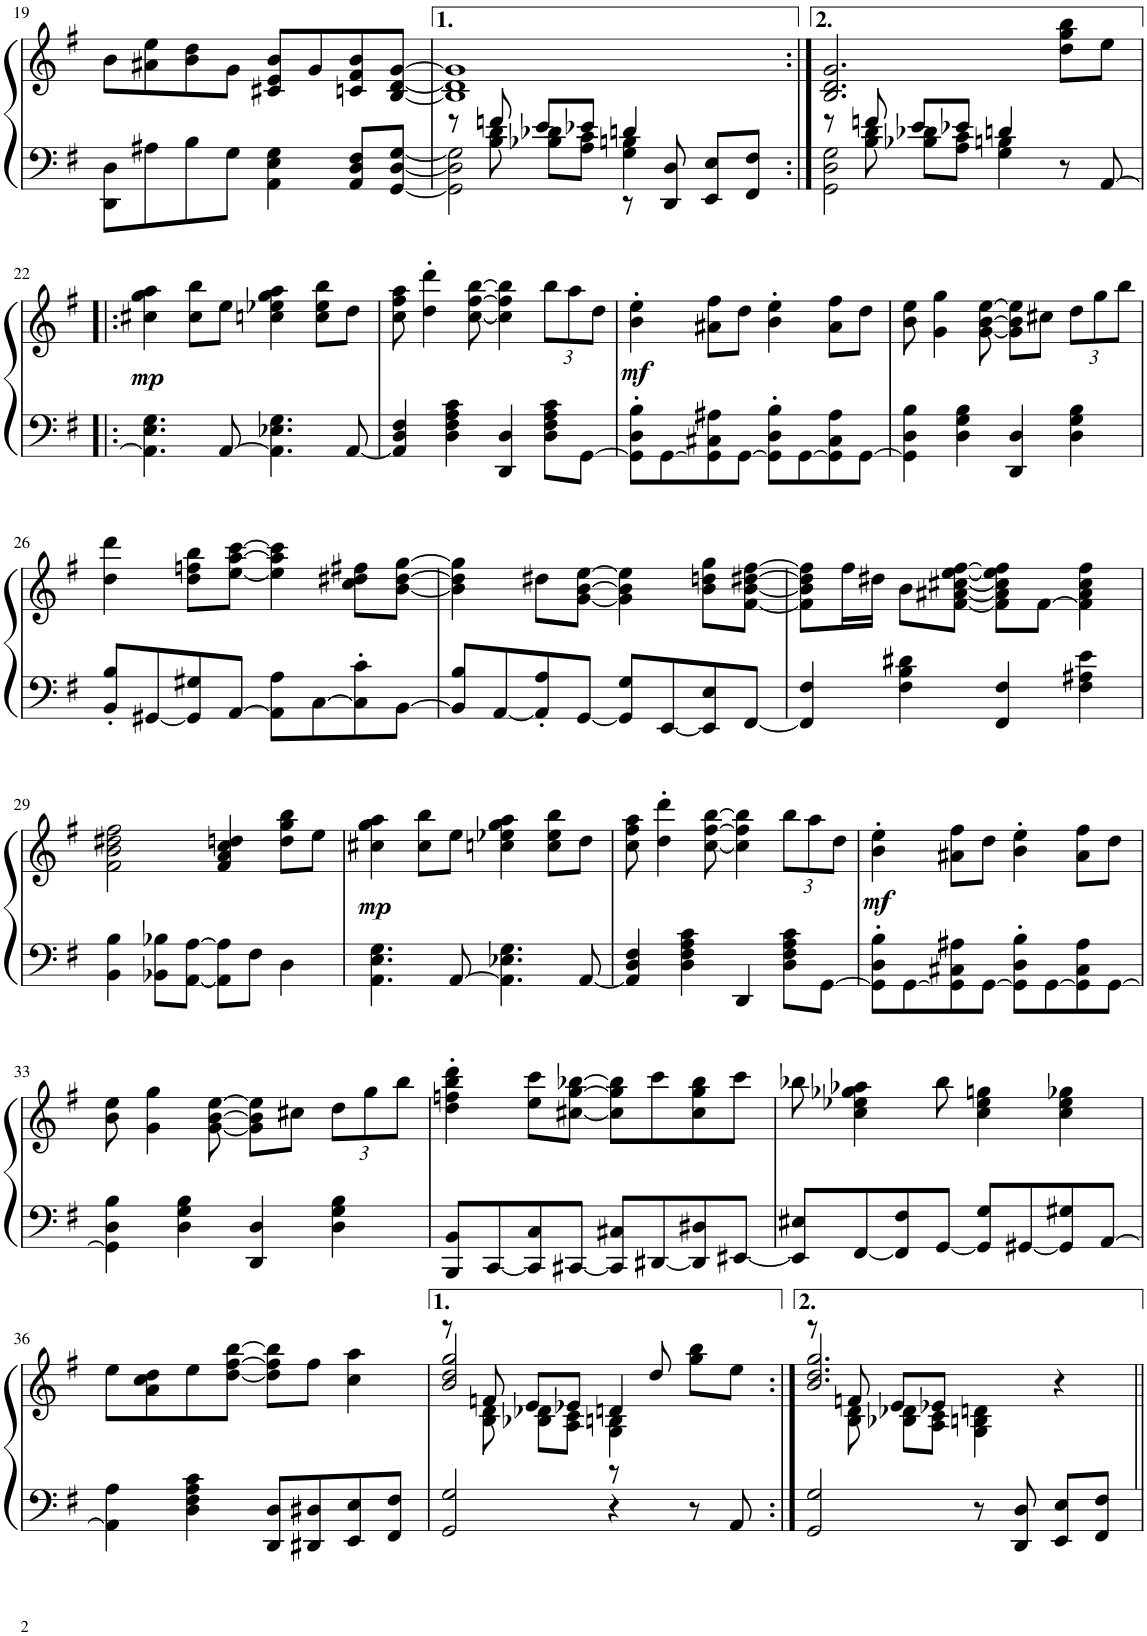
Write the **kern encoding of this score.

**kern	**kern	**dynam
*part1	*part1	*part1
*staff2	*staff1	*staff1/2
*I"Piano	*	*
*I'Pno.	*	*
!!LO:PB:g=z
*clefF4	*clefG2	*
*k[f#]	*k[f#]	*
*G:	*G:	*
*M4/4	*M4/4	*
*met(c)	*met(c)	*
=19	=19	=19
8DD\ 8D\L	8b\L	.
8A#X\	8a#X\ 8ee\	.
8B\	8b\ 8dd\	.
8G\J	8g\J	.
4AA\ 4E\ 4G\	8c#X/ 8e/ 8b/L	.
.	8g/	.
8AA/ 8D/ 8F#/L	8cn/ 8f#/ 8b/	.
[8GG/ [8D/ [8G/J	[8B/ [8d/ [8g/J	.
=20	=20	=20
*^	*^	*
*	*^	*	*	*
8r	8ryy	2GG\] 2D\] 2G\]	1B] 1d] 1g]	2..ryy	.
8fn/	8B\ 8d\	.	.	.	.
8e/L	8B-X\ 8d-X\L	.	.	.	.
8e-X/J	8A\ 8c\J	.	.	.	.
4dn/	4G\ 4Bn\	8r	.	.	.
.	.	8DD/ 8D/	.	.	.
8EE/ 8E/L	4ryy	8ryy	.	.	.
8FF#/ 8F#/J	.	[8GG [8D [8G	.	8B [8d [8g	.
*	*	*	*v	*v	*
=21:|!	=21:|!	=21:|!	=21:|!	=21:|!
8r	8ryy	2GG\] 2D\] 2G\]	2.B/ 2.d/] 2.g/]	.
8fn/	8B\ 8d\	.	.	.
8e/L	8B-X\ 8d-X\L	.	.	.
8e-X/J	8A\ 8c\J	.	.	.
4dn/	4G\ 4Bn\	2ryy	.	.
8r	4ryy	.	8dd\ 8gg\ 8bb\L	.
[8AA/	.	.	8ee\J	.
*v	*v	*v	*	*
!!LO:LB:g=z
=22!|:	=22!|:	=22!|:
!	!	!LO:DY:b
4.AA\] 4.E\ 4.G\	4cc#X\ 4gg\ 4aa\	mp
.	8cc#\ 8bb\L	.
[8AA/	8ee\J	.
4.AA\] 4.E-X\ 4.G\	4ccn\ 4ee-X\ 4gg\ 4aa\	.
.	8cc\ 8ee-\ 8bb\L	.
[8AA/	8dd\J	.
=23	=23	=23
4AA/] 4D/ 4F#/	8cc\ 8ff#\ 8aa\	.
.	4dd\' 4ddd\'	.
4D\'> 4F#\'> 4A\'> 4c\'>	.	.
.	[8cc\ [8ff#\ [8bb\	.
4DD/ 4D/	4cc\] 4ff#\] 4bb\]	.
*	*Xbrackettup	*
8D\' 8F#\' 8A\' 8c\'L	12bb\L	.
.	12aa\	.
[8GG\J	.	.
.	12dd\J	.
=24	=24	=24
!	!	!LO:DY:b
8GG\]' 8D\' 8B\'L	4b\' 4ee\'	mf
[8GG\	.	.
8GG\] 8C#X\ 8A#X\	8a#X\ 8ff#\L	.
[8GG\J	8dd\J	.
8GG\]' 8D\' 8B\'L	4b\' 4ee\'	.
[8GG\	.	.
8GG\] 8C#\ 8A#\	8a#\ 8ff#\L	.
[8GG\J	8dd\J	.
=25	=25	=25
4GG\] 4D\ 4B\	8b\ 8ee\	.
.	4g\ 4gg\	.
4D\' 4G\' 4B\'	.	.
.	[8g\ [8b\ [8ee\	.
4DD/ 4D/	8g\] 8b\] 8ee\]L	.
.	8cc#X\J	.
4D\' 4G\' 4B\'	12dd\L	.
.	12gg\	.
.	12bb\J	.
!!LO:LB:g=z
=26	=26	=26
8BB/' 8B/'L	4dd\ 4ddd\	.
[8GG#X/	.	.
8GG#/] 8G#X/	8dd\ 8ffn\ 8bb\L	.
[8AA/J	[8ee\ [8aa\ [8ccc\J	.
8AA\] 8A\L	4ee\] 4aa\] 4ccc\]	.
[8C\	.	.
8C\]' 8c\'	8cc\ 8dd#X\ 8ff#X\L	.
[8BB\J	[8b\ [8dd#\ [8gg\J	.
=27	=27	=27
8BB/] 8B/L	4b\] 4dd#\] 4gg\]	.
[8AA/	.	.
8AA/]' 8A/'	8dd#X\L	.
[8GG/J	[8g\ [8b\ [8ee\J	.
8GG/] 8G/L	4g\] 4b\] 4ee\]	.
[8EE/	.	.
8EE/] 8E/	8b\ 8ddn\ 8gg\L	.
[8FF#/J	[8f#\ [8b\ [8dd#X\ [8ff#\J	.
=28	=28	=28
4FF#/] 4F#/	8f#\] 8b\] 8dd#\] 8ff#\]L	.
.	16ff#\L	.
.	16dd#X\JJ	.
4F#\' 4B\' 4d#X\'	8b\L	.
.	[8f#\ [8a#X\ [8cc#X\ [8ee\ [8ff#\J	.
4FF#/ 4F#/	8f#\] 8a#\] 8cc#\] 8ee\] 8ff#\]L	.
.	[8f#\J	.
4F#\' 4A#X\' 4e\'	4f#\] 4a#\ 4cc#\ 4ff#\	.
!!LO:LB:g=z
=29	=29	=29
4BB\ 4B\	2f#\ 2b\ 2dd#X\ 2ff#\	.
8BB-X\ 8B-X\L	.	.
[8AA\ [8A\J	.	.
8AA\] 8A\]L	4f#/ 4a/ 4cc/ 4ddn/	.
8F#\J	.	.
4D\	8dd\ 8gg\ 8bb\L	.
.	8ee\J	.
=30	=30	=30
!	!	!LO:DY:b
4.AA\ 4.E\ 4.G\	4cc#X\ 4gg\ 4aa\	mp
.	8cc#\ 8bb\L	.
[8AA/	8ee\J	.
4.AA\] 4.E-X\ 4.G\	4ccn\ 4ee-X\ 4gg\ 4aa\	.
.	8cc\ 8ee-\ 8bb\L	.
[8AA/	8dd\J	.
=31	=31	=31
4AA/] 4D/ 4F#/	8cc\ 8ff#\ 8aa\	.
.	4dd\' 4ddd\'	.
4D\' 4F#\' 4A\' 4c\'	.	.
.	[8cc\ [8ff#\ [8bb\	.
4DD/	4cc\] 4ff#\] 4bb\]	.
8D\' 8F#\' 8A\' 8c\'L	12bb\L	.
.	12aa\	.
[8GG\J	.	.
.	12dd\J	.
=32	=32	=32
!	!	!LO:DY:b
8GG\]' 8D\' 8B\'L	4b\' 4ee\'	mf
[8GG\	.	.
8GG\] 8C#X\ 8A#X\	8a#X\ 8ff#\L	.
[8GG\J	8dd\J	.
8GG\]' 8D\' 8B\'L	4b\' 4ee\'	.
[8GG\	.	.
8GG\] 8C#\ 8A#\	8a#\ 8ff#\L	.
[8GG\J	8dd\J	.
!!LO:LB:g=z
=33	=33	=33
4GG\] 4D\ 4B\	8b\ 8ee\	.
.	4g\ 4gg\	.
4D\ 4G\ 4B\	.	.
.	[8g\ [8b\ [8ee\	.
4DD/ 4D/	8g\] 8b\] 8ee\]L	.
.	8cc#X\J	.
4D\ 4G\ 4B\	12dd\L	.
.	12gg\	.
.	12bb\J	.
=34	=34	=34
8BBB/ 8BB/L	4dd\' 4ffn\' 4bb\' 4ddd\'	.
[8CC/	.	.
8CC/] 8C/	8ee\ 8ccc\L	.
[8CC#X/J	[8cc#X\ [8gg\ [8bb-X\J	.
8CC#/] 8C#X/L	8cc#\] 8gg\] 8bb-\]L	.
[8DD#X/	8ccc\	.
8DD#/] 8D#X/	8cc#\ 8gg\ 8bb-\	.
[8EE#X/J	8ccc\J	.
=35	=35	=35
8EE#/] 8E#X/L	8bb-X\	.
[8FF#/	4cc\ 4ee-X\ 4gg-X\ 4aa-X\	.
8FF#/] 8F#/	.	.
[8GG/J	8bb-\	.
8GG/] 8G/L	4cc\ 4ee-\ 4ggn\	.
[8GG#X/	.	.
8GG#/] 8G#X/	4cc\ 4ee-\ 4gg-X\	.
[8AA/J	.	.
!!LO:LB:g=z
=36	=36	=36
4AA\] 4A\	8ee\L	.
.	8a\ 8cc\ 8dd\	.
4D\ 4F#\ 4A\ 4c\	8ee\	.
.	[8dd\ [8ff#\ [8bb\J	.
8DD/ 8D/L	8dd\] 8ff#\] 8bb\]L	.
8DD#X/ 8D#X/	8ff#\J	.
8EE/ 8E/	4cc\ 4aa\	.
8FF#/ 8F#/J	.	.
=37	=37	=37
*	*^	*
*	*	*^	*
2GG/ 2G/	8r	8ryy	2b/ 2dd/ 2gg/	.
.	8fn/	8B\ 8d\	.	.
.	8e/L	8B-X\ 8d-X\L	.	.
.	8e-X/J	8A\ 8c\J	.	.
4r	4dn/	4G\ 4Bn\	8r	.
.	.	.	8dd/	.
8r	4ryy	4ryy	8gg\ 8bb\L	.
8AA/	.	.	8ee\J	.
=38:|!	=38:|!	=38:|!	=38:|!	=38:|!
2GG/ 2G/	8r	8ryy	2.b/ 2.dd/ 2.gg/	.
.	8fn/	8B\ 8d\	.	.
.	8e/L	8B-X\ 8d-X\L	.	.
.	8e-X/J	8A\ 8c\J	.	.
8r	4dn\	4G\ 4Bn\	.	.
8DD/ 8D/	.	.	.	.
8EE/ 8E/L	4r	4ryy	4ryy	.
8FF#/ 8F#/J	.	.	.	.
*	*v	*v	*v	*
=||	=||	=||
*-	*-	*-
